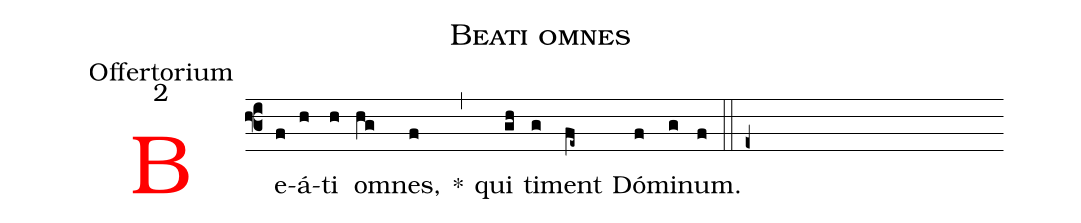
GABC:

name:Beati omnes;
office-part:Offertorium;
mode:2;
%%
(f3) <v>\textcolor{red}{B}</v> e(f)á(h)ti(h) om(hg)nes,(f) *(,) qui(gh) ti(g)ment(fe~) Dó(f)mi(g)num.(f) (::e+)
